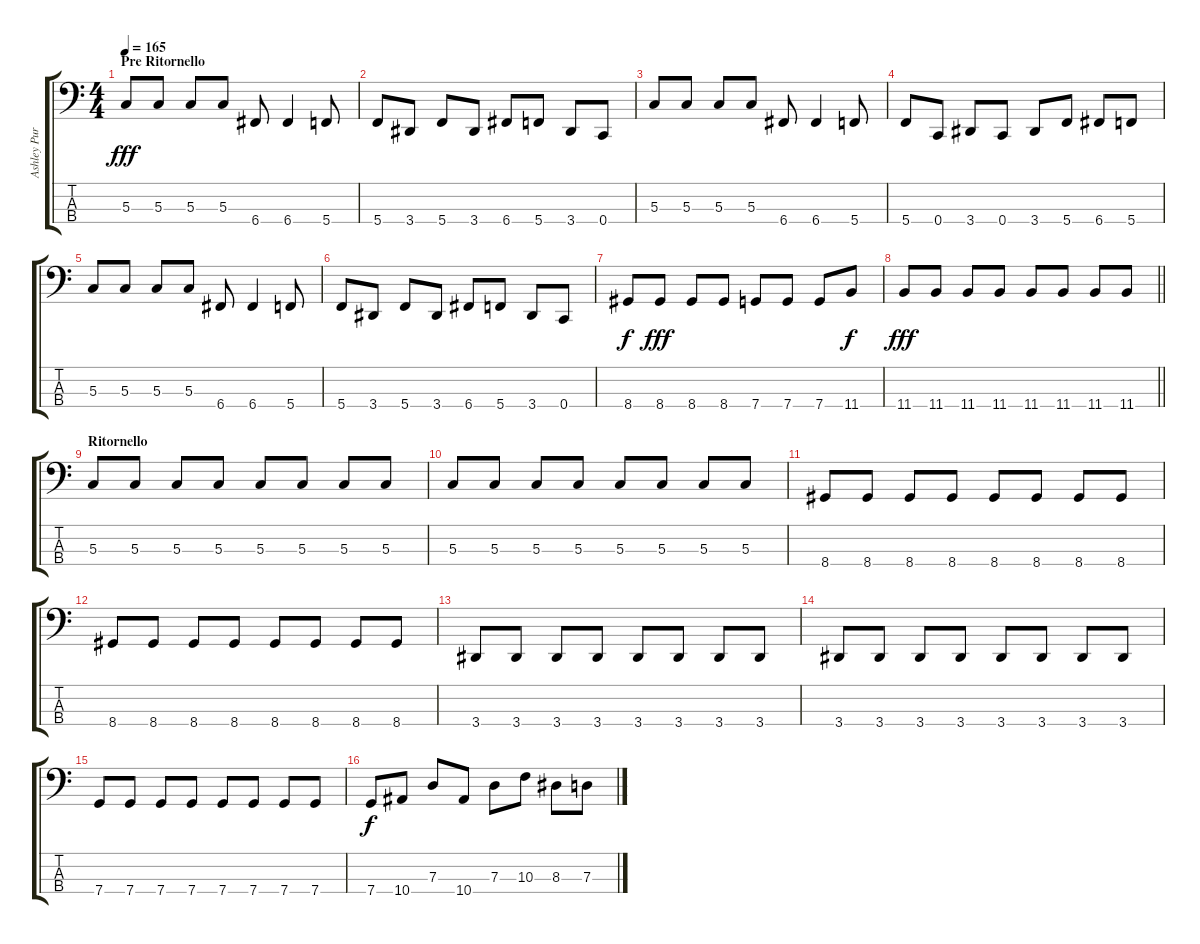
\track ("Ashley Purdy (Ash)" "Ashley Pur") {instrument electricbasspick}
\staff {score tabs}
\tuning (F2 C2 G1 C1) {hide}
\ts (4 4)
\section ("" "Pre Ritornello")
\tempo 165
\clef f4
\ks c
5.3.8{dy fff} 5.3.8 5.3.8 5.3.8 6.4.8 6.4.4 5.4.8 |
5.4.8 3.4.8 5.4.8 3.4.8 6.4.8 5.4.8 3.4.8 0.4.8 |
5.3.8 5.3.8 5.3.8 5.3.8 6.4.8 6.4.4 5.4.8 |
5.4.8 0.4.8 3.4.8 0.4.8 3.4.8 5.4.8 6.4.8 5.4.8 |
5.3.8 5.3.8 5.3.8 5.3.8 6.4.8 6.4.4 5.4.8 |
5.4.8 3.4.8 5.4.8 3.4.8 6.4.8 5.4.8 3.4.8 0.4.8 |
8.4.8{dy f} 8.4.8{dy fff} 8.4.8 8.4.8 7.4.8 7.4.8 7.4.8 11.4.8{dy f} |
\barLineRight lightlight
11.4.8{dy fff} 11.4.8 11.4.8 11.4.8 11.4.8 11.4.8 11.4.8 11.4.8 |
\section ("" "Ritornello")
5.3.8 5.3.8 5.3.8 5.3.8 5.3.8 5.3.8 5.3.8 5.3.8 |
5.3.8 5.3.8 5.3.8 5.3.8 5.3.8 5.3.8 5.3.8 5.3.8 |
8.4.8 8.4.8 8.4.8 8.4.8 8.4.8 8.4.8 8.4.8 8.4.8 |
8.4.8 8.4.8 8.4.8 8.4.8 8.4.8 8.4.8 8.4.8 8.4.8 |
3.4.8 3.4.8 3.4.8 3.4.8 3.4.8 3.4.8 3.4.8 3.4.8 |
3.4.8 3.4.8 3.4.8 3.4.8 3.4.8 3.4.8 3.4.8 3.4.8 |
7.4.8 7.4.8 7.4.8 7.4.8 7.4.8 7.4.8 7.4.8 7.4.8 |
7.4.8{dy f} 10.4.8 7.3.8 10.4.8 7.3.8 10.3.8 8.3.8 7.3.8
